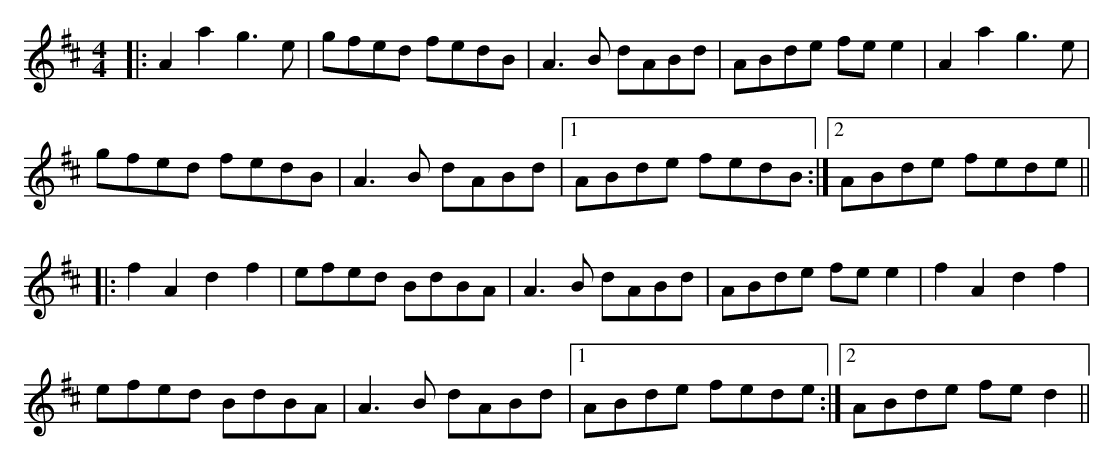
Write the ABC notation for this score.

X:1
M:4/4
K:D
|:A2 a2 g3 e|gfed fedB|A3 B dABd|ABde fe e2|A2 a2 g3 e|
gfed fedB|A3 B dABd|1 ABde fedB:|2 ABde fede||
|:f2 A2 d2 f2|efed BdBA|A3 B dABd|ABde fe e2|f2 A2 d2 f2|
efed BdBA|A3 B dABd|1 ABde fede:|2 ABde fe d2||
